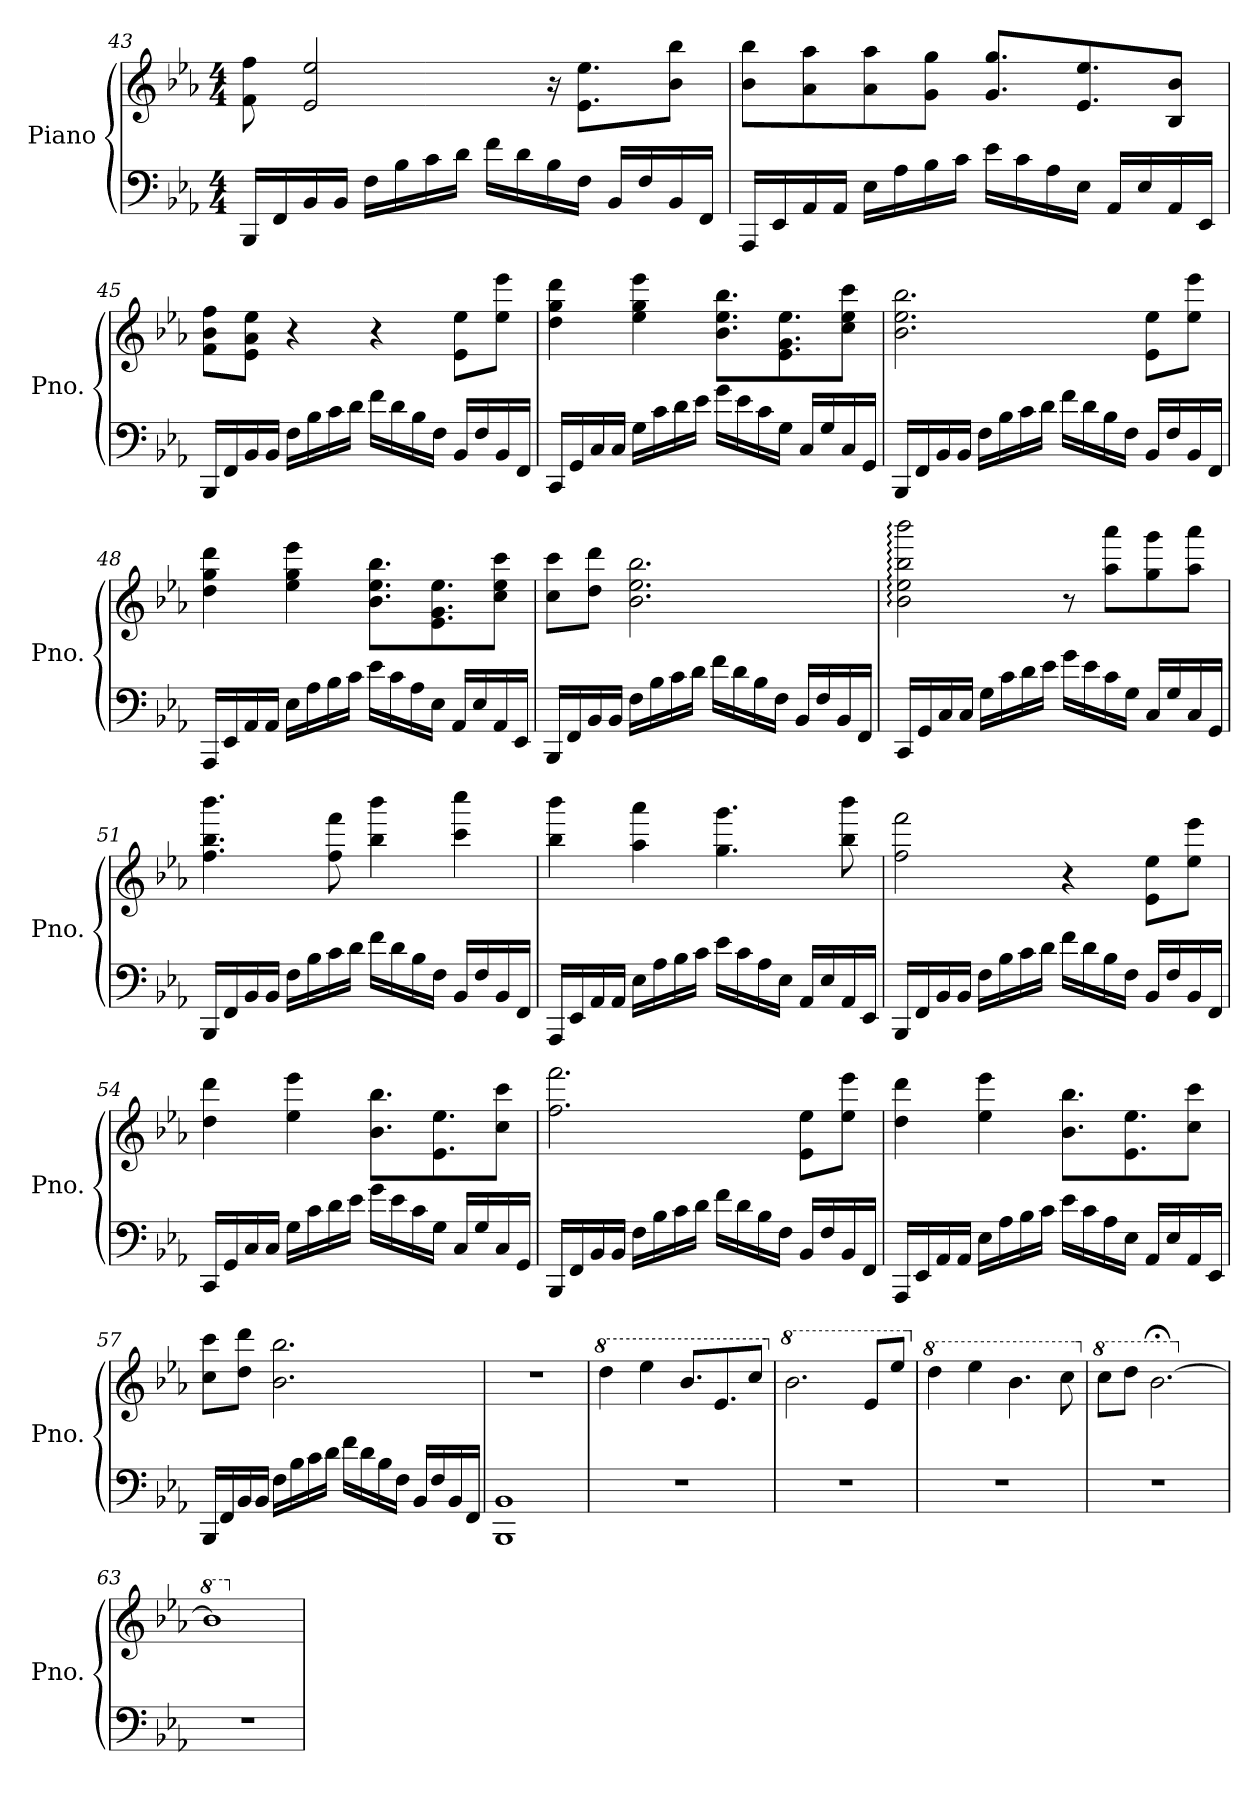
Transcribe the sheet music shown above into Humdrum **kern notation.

**kern	**kern
*part1	*part1
*staff2	*staff1
*I"Piano	*
*I'Pno.	*
!!LO:LB:g=z
*clefF4	*clefG2
*k[b-e-a-]	*k[b-e-a-]
*M4/4	*M4/4
=43	=43
16BBB-/LL	8f\ 8ff\
16FF/	.
16BB-/	2e-/ 2ee-/
16BB-/JJ	.
16F\LL	.
16B-\	.
16c\	.
16d\JJ	.
16f\LL	.
16d\	.
16B-\	16r
16F\JJ	8.e-\ 8.ee-\L
16BB-/LL	.
16F/	.
16BB-/	8b-\ 8bb-\J
16FF/JJ	.
=44	=44
16AAA-/LL	8b-\ 8bb-\L
16EE-/	.
16AA-/	8a-\ 8aa-\
16AA-/JJ	.
16E-\LL	8a-\ 8aa-\
16A-\	.
16B-\	8g\ 8gg\J
16c\JJ	.
16e-\LL	8.g/ 8.gg/L
16c\	.
16A-\	.
16E-\JJ	8.e-/ 8.ee-/
16AA-/LL	.
16E-/	.
16AA-/	8B-/ 8b-/J
16EE-/JJ	.
!!LO:LB:g=z
=45	=45
16BBB-/LL	8f\ 8b-\ 8ff\L
16FF/	.
16BB-/	8e-\ 8a-\ 8ee-\J
16BB-/JJ	.
16F\LL	4r
16B-\	.
16c\	.
16d\JJ	.
16f\LL	4r
16d\	.
16B-\	.
16F\JJ	.
16BB-/LL	8e-\ 8ee-\L
16F/	.
16BB-/	8ee-\ 8eee-\J
16FF/JJ	.
=46	=46
16CC/LL	4dd\ 4gg\ 4ddd\
16GG/	.
16C/	.
16C/JJ	.
16G\LL	4ee-\ 4gg\ 4eee-\
16c\	.
16d\	.
16e-\JJ	.
16g\LL	8.b-\ 8.ee-\ 8.bb-\L
16e-\	.
16c\	.
16G\JJ	8.e-\ 8.g\ 8.ee-\
16C/LL	.
16G/	.
16C/	8cc\ 8ee-\ 8ccc\J
16GG/JJ	.
!!LO:PB:g=z
=47	=47
16BBB-/LL	2.b-\ 2.ee-\ 2.bb-\
16FF/	.
16BB-/	.
16BB-/JJ	.
16F\LL	.
16B-\	.
16c\	.
16d\JJ	.
16f\LL	.
16d\	.
16B-\	.
16F\JJ	.
16BB-/LL	8e-\ 8ee-\L
16F/	.
16BB-/	8ee-\ 8eee-\J
16FF/JJ	.
=48	=48
16AAA-/LL	4dd\ 4gg\ 4ddd\
16EE-/	.
16AA-/	.
16AA-/JJ	.
16E-\LL	4ee-\ 4gg\ 4eee-\
16A-\	.
16B-\	.
16c\JJ	.
16e-\LL	8.b-\ 8.ee-\ 8.bb-\L
16c\	.
16A-\	.
16E-\JJ	8.e-\ 8.g\ 8.ee-\
16AA-/LL	.
16E-/	.
16AA-/	8cc\ 8ee-\ 8ccc\J
16EE-/JJ	.
!!LO:LB:g=z
=49	=49
16BBB-/LL	8cc\ 8ccc\L
16FF/	.
16BB-/	8dd\ 8ddd\J
16BB-/JJ	.
16F\LL	2.b-\ 2.ee-\ 2.bb-\
16B-\	.
16c\	.
16d\JJ	.
16f\LL	.
16d\	.
16B-\	.
16F\JJ	.
16BB-/LL	.
16F/	.
16BB-/	.
16FF/JJ	.
=50	=50
16CC/LL	2b-\: 2ee-\: 2bb-\: 2bbb-\:
16GG/	.
16C/	.
16C/JJ	.
16G\LL	.
16c\	.
16d\	.
16e-\JJ	.
16g\LL	8r
16e-\	.
16c\	8aa-\ 8aaa-\L
16G\JJ	.
16C/LL	8gg\ 8ggg\
16G/	.
16C/	8aa-\ 8aaa-\J
16GG/JJ	.
!!LO:LB:g=z
=51	=51
16BBB-/LL	4.ff\ 4.bb-\ 4.bbb-\
16FF/	.
16BB-/	.
16BB-/JJ	.
16F\LL	.
16B-\	.
16c\	8ff\ 8fff\
16d\JJ	.
16f\LL	4bb-\ 4bbb-\
16d\	.
16B-\	.
16F\JJ	.
16BB-/LL	4ccc\ 4cccc\
16F/	.
16BB-/	.
16FF/JJ	.
=52	=52
16AAA-/LL	4bb-\ 4bbb-\
16EE-/	.
16AA-/	.
16AA-/JJ	.
16E-\LL	4aa-\ 4aaa-\
16A-\	.
16B-\	.
16c\JJ	.
16e-\LL	4.gg\ 4.ggg\
16c\	.
16A-\	.
16E-\JJ	.
16AA-/LL	.
16E-/	.
16AA-/	8bb-\ 8bbb-\
16EE-/JJ	.
!!LO:LB:g=z
=53	=53
16BBB-/LL	2ff\ 2fff\
16FF/	.
16BB-/	.
16BB-/JJ	.
16F\LL	.
16B-\	.
16c\	.
16d\JJ	.
16f\LL	4r
16d\	.
16B-\	.
16F\JJ	.
16BB-/LL	8e-\ 8ee-\L
16F/	.
16BB-/	8ee-\ 8eee-\J
16FF/JJ	.
=54	=54
16CC/LL	4dd\ 4ddd\
16GG/	.
16C/	.
16C/JJ	.
16G\LL	4ee-\ 4eee-\
16c\	.
16d\	.
16e-\JJ	.
16g\LL	8.b-\ 8.bb-\L
16e-\	.
16c\	.
16G\JJ	8.e-\ 8.ee-\
16C/LL	.
16G/	.
16C/	8cc\ 8ccc\J
16GG/JJ	.
!!LO:LB:g=z
=55	=55
16BBB-/LL	2.ff\ 2.fff\
16FF/	.
16BB-/	.
16BB-/JJ	.
16F\LL	.
16B-\	.
16c\	.
16d\JJ	.
16f\LL	.
16d\	.
16B-\	.
16F\JJ	.
16BB-/LL	8e-\ 8ee-\L
16F/	.
16BB-/	8ee-\ 8eee-\J
16FF/JJ	.
=56	=56
16AAA-/LL	4dd\ 4ddd\
16EE-/	.
16AA-/	.
16AA-/JJ	.
16E-\LL	4ee-\ 4eee-\
16A-\	.
16B-\	.
16c\JJ	.
16e-\LL	8.b-\ 8.bb-\L
16c\	.
16A-\	.
16E-\JJ	8.e-\ 8.ee-\
16AA-/LL	.
16E-/	.
16AA-/	8cc\ 8ccc\J
16EE-/JJ	.
!!LO:LB:g=z
=57	=57
16BBB-/LL	8cc\ 8ccc\L
16FF/	.
16BB-/	8dd\ 8ddd\J
16BB-/JJ	.
16F\LL	2.b-\ 2.bb-\
16B-\	.
16c\	.
16d\JJ	.
16f\LL	.
16d\	.
16B-\	.
16F\JJ	.
16BB-/LL	.
16F/	.
16BB-/	.
16FF/JJ	.
=58	=58
1BBB- 1BB-	1r
=59	=59
*	*8va
1r	4ddd\
.	4eee-\
.	8.bb-/L
.	8.ee-/
.	8ccc/J
=60	=60
*	*X8va
*	*8va
1r	2.bb-\
.	8ee-/L
.	8eee-/J
=61	=61
*	*X8va
*	*8va
1r	4ddd\
.	4eee-\
.	4.bb-\
.	8ccc\
=62	=62
*	*X8va
*	*8va
1r	8ccc\L
.	8ddd\J
.	[2.bb-;<\
=63	=63
*	*X8va
*	*8va
1r	1bb-]
*	*X8va
=	=
*-	*-
